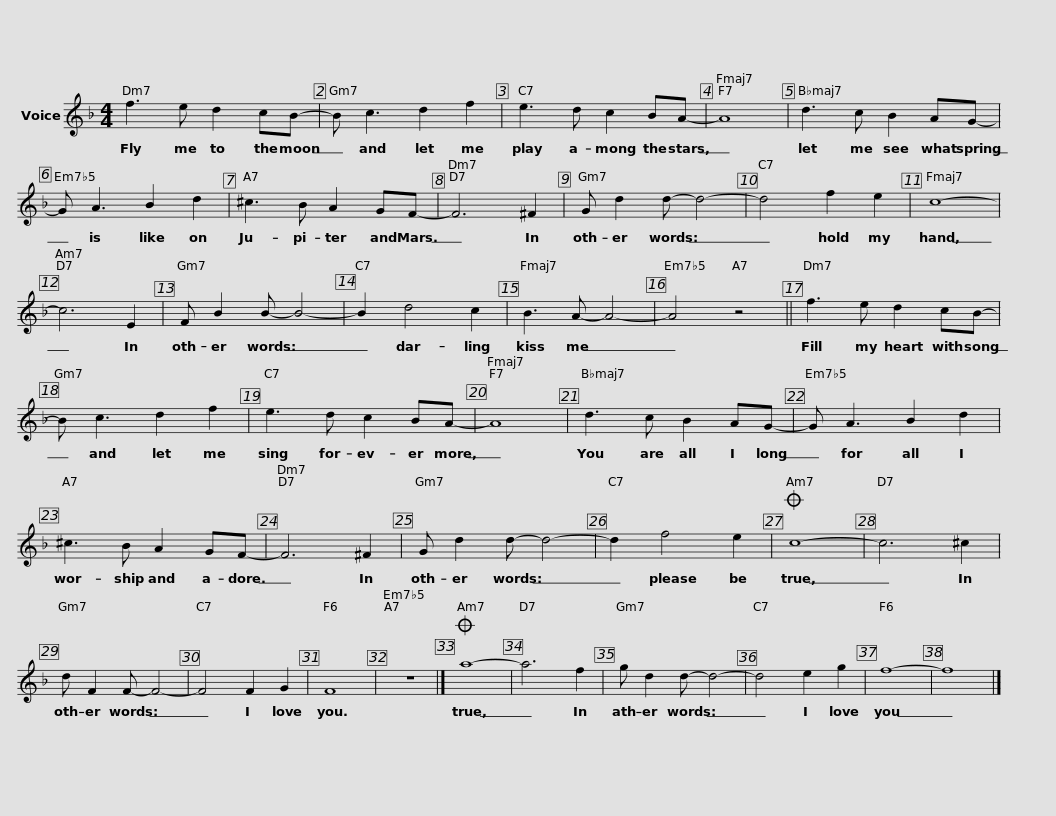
X:1
L:1/8
M:4/4
I:linebreak $
K:F
V:1 treble
V:1
 f3 e d2 cB- | B c3 d2 f2 | e3 d c2 BA- | A8 |$ d3 c B2 AG- | %5
 G A3 B2 d2 | ^c3 B A2 GF- | F6 ^F2 |$ G d2 d- d4- | d4 f2 e2 | %10
 c8- | c6 E2 |$ F B2 B- B4- | B2 d4 c2 | B3 A- A4- | %15
 A4 z4 ||$ f3 e d2 cB- | B c3 d2 f2 | e3 d c2 BA- | A8 |$ %20
 d3 c B2 AG- | G A3 B2 d2 | ^c3 B A2 GF- | F6 ^F2 |$ G d2 d- d4- | %25
 d2 f4 e2 |O c8- | c6 ^c2 |$ d F2 F- F4- | F4 F2 G2 | %30
 F8 | z8 |]$O a8- | a6 f2 | g d2 d- d4- | %35
 d4 e2 g2 | f8- | f8 |] %38
